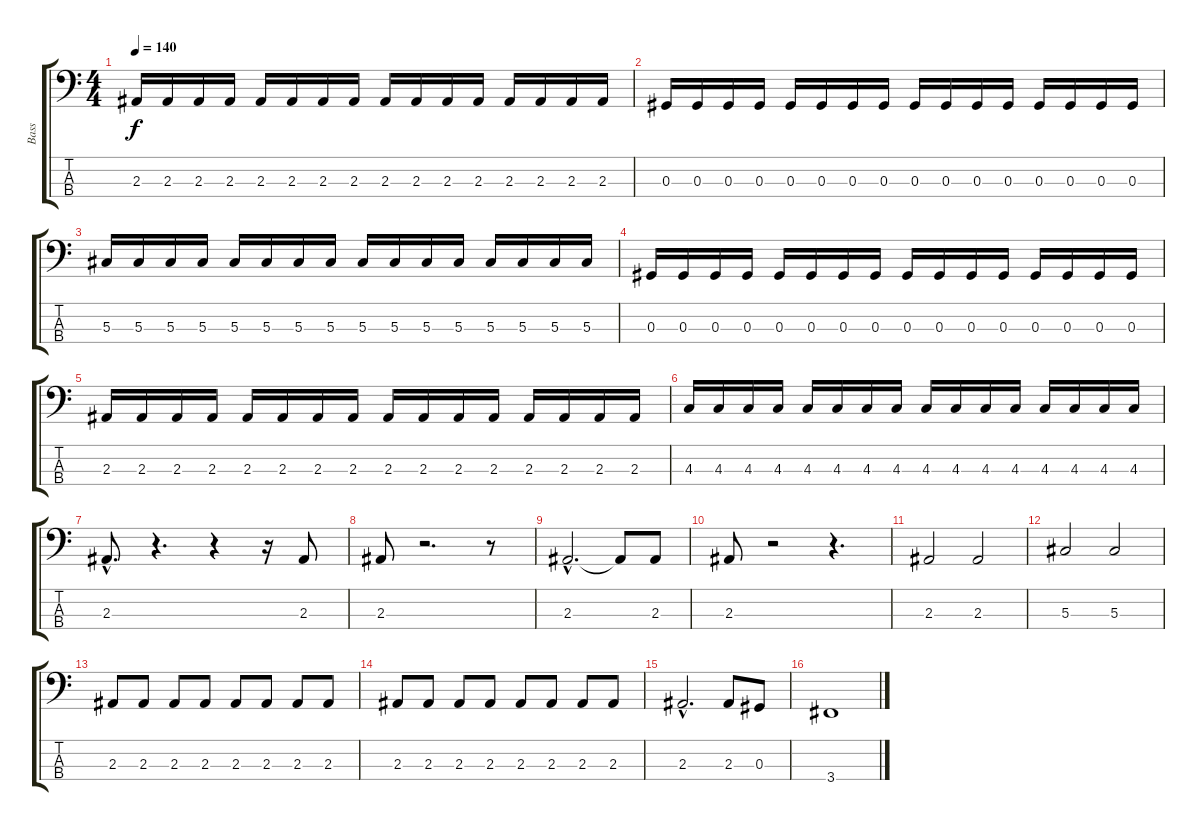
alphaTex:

\track ("Bass" "Bass") {instrument electricbasspick}
\staff {score tabs}
\tuning (Gb2 Db2 Ab1 Eb1) {hide}
\ts (4 4)
\tempo 140
\clef f4
\ks c
2.3.16{dy f} 2.3.16 2.3.16 2.3.16 2.3.16 2.3.16 2.3.16 2.3.16 2.3.16 2.3.16 2.3.16 2.3.16 2.3.16 2.3.16 2.3.16 2.3.16 |
0.3.16 0.3.16 0.3.16 0.3.16 0.3.16 0.3.16 0.3.16 0.3.16 0.3.16 0.3.16 0.3.16 0.3.16 0.3.16 0.3.16 0.3.16 0.3.16 |
5.3.16 5.3.16 5.3.16 5.3.16 5.3.16 5.3.16 5.3.16 5.3.16 5.3.16 5.3.16 5.3.16 5.3.16 5.3.16 5.3.16 5.3.16 5.3.16 |
0.3.16 0.3.16 0.3.16 0.3.16 0.3.16 0.3.16 0.3.16 0.3.16 0.3.16 0.3.16 0.3.16 0.3.16 0.3.16 0.3.16 0.3.16 0.3.16 |
2.3.16 2.3.16 2.3.16 2.3.16 2.3.16 2.3.16 2.3.16 2.3.16 2.3.16 2.3.16 2.3.16 2.3.16 2.3.16 2.3.16 2.3.16 2.3.16 |
4.3.16 4.3.16 4.3.16 4.3.16 4.3.16 4.3.16 4.3.16 4.3.16 4.3.16 4.3.16 4.3.16 4.3.16 4.3.16 4.3.16 4.3.16 4.3.16 |
2.3{hac}.8{d} r.4{d} r.4 r.16 2.3.8 |
2.3.8 r.2{d} r.8 |
2.3{hac}.2{d} 2.3{t}.8 2.3.8 |
2.3.8 r.2 r.4{d} |
2.3.2 2.3.2 |
5.3.2 5.3.2 |
2.3.8 2.3.8 2.3.8 2.3.8 2.3.8 2.3.8 2.3.8 2.3.8 |
2.3.8 2.3.8 2.3.8 2.3.8 2.3.8 2.3.8 2.3.8 2.3.8 |
2.3{hac}.2{d} 2.3.8 0.3.8 |
3.4.1
